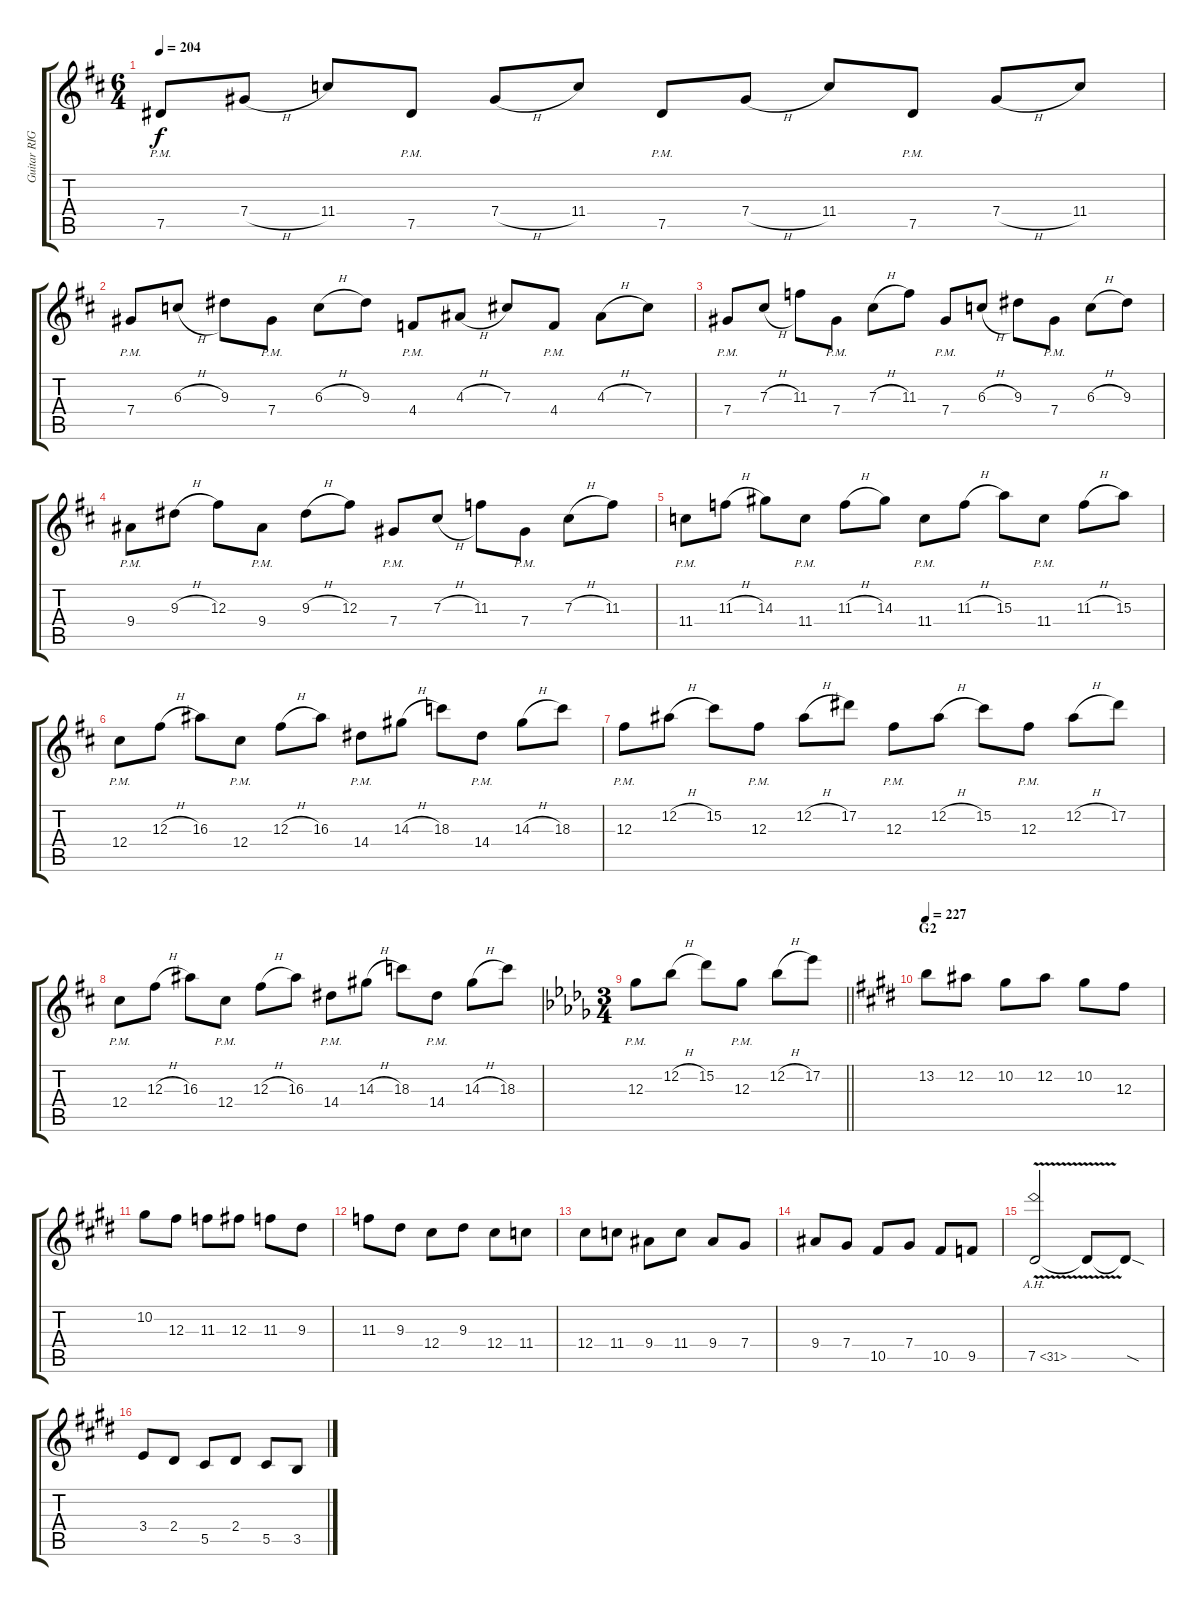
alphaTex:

\track ("Guitar RIGHT" "Guitar RIG") {instrument distortionguitar}
\staff {score tabs}
\tuning (Eb4 Bb3 Gb3 Db3 Ab2 Db2) {hide}
\ts (6 4)
\tempo 204
\clef g2
\ks d
7.5{pm}.8{dy f} 7.4{h}.8 11.4.8 7.5{pm}.8 7.4{h}.8 11.4.8 7.5{pm}.8 7.4{h}.8 11.4.8 7.5{pm}.8 7.4{h}.8 11.4.8 |
7.4{pm}.8 6.3{h}.8 9.3.8 7.4{pm}.8 6.3{h}.8 9.3.8 4.4{pm}.8 4.3{h}.8 7.3.8 4.4{pm}.8 4.3{h}.8 7.3.8 |
7.4{pm}.8 7.3{h}.8 11.3.8 7.4{pm}.8 7.3{h}.8 11.3.8 7.4{pm}.8 6.3{h}.8 9.3.8 7.4{pm}.8 6.3{h}.8 9.3.8 |
9.4{pm}.8 9.3{h}.8 12.3.8 9.4{pm}.8 9.3{h}.8 12.3.8 7.4{pm}.8 7.3{h}.8 11.3.8 7.4{pm}.8 7.3{h}.8 11.3.8 |
11.4{pm}.8 11.3{h}.8 14.3.8 11.4{pm}.8 11.3{h}.8 14.3.8 11.4{pm}.8 11.3{h}.8 15.3.8 11.4{pm}.8 11.3{h}.8 15.3.8 |
12.4{pm}.8 12.3{h}.8 16.3.8 12.4{pm}.8 12.3{h}.8 16.3.8 14.4{pm}.8 14.3{h}.8 18.3.8 14.4{pm}.8 14.3{h}.8 18.3.8 |
12.3{pm}.8 12.2{h}.8 15.2.8 12.3{pm}.8 12.2{h}.8 17.2.8 12.3{pm}.8 12.2{h}.8 15.2.8 12.3{pm}.8 12.2{h}.8 17.2.8 |
12.4{pm}.8 12.3{h}.8 16.3.8 12.4{pm}.8 12.3{h}.8 16.3.8 14.4{pm}.8 14.3{h}.8 18.3.8 14.4{pm}.8 14.3{h}.8 18.3.8 |
\ts (3 4)
\barLineRight lightlight
\ks db
12.3{pm}.8 12.2{h}.8 15.2.8 12.3{pm}.8 12.2{h}.8 17.2.8 |
\section ("" "G2")
\tempo 227
\ks c#minor
13.2.8 12.2.8 10.2.8 12.2.8 10.2.8 12.3.8 |
10.2.8 12.3.8 11.3.8 12.3.8 11.3.8 9.3.8 |
11.3.8 9.3.8 12.4.8 9.3.8 12.4.8 11.4.8 |
12.4.8 11.4.8 9.4.8 11.4.8 9.4.8 7.4.8 |
9.4.8 7.4.8 10.5.8 7.4.8 10.5.8 9.5.8 |
7.5{ah 24 v}.2 7.5{t}.8 7.5{sod t}.8 |
3.4.8 2.4.8 5.5.8 2.4.8 5.5.8 3.5.8
